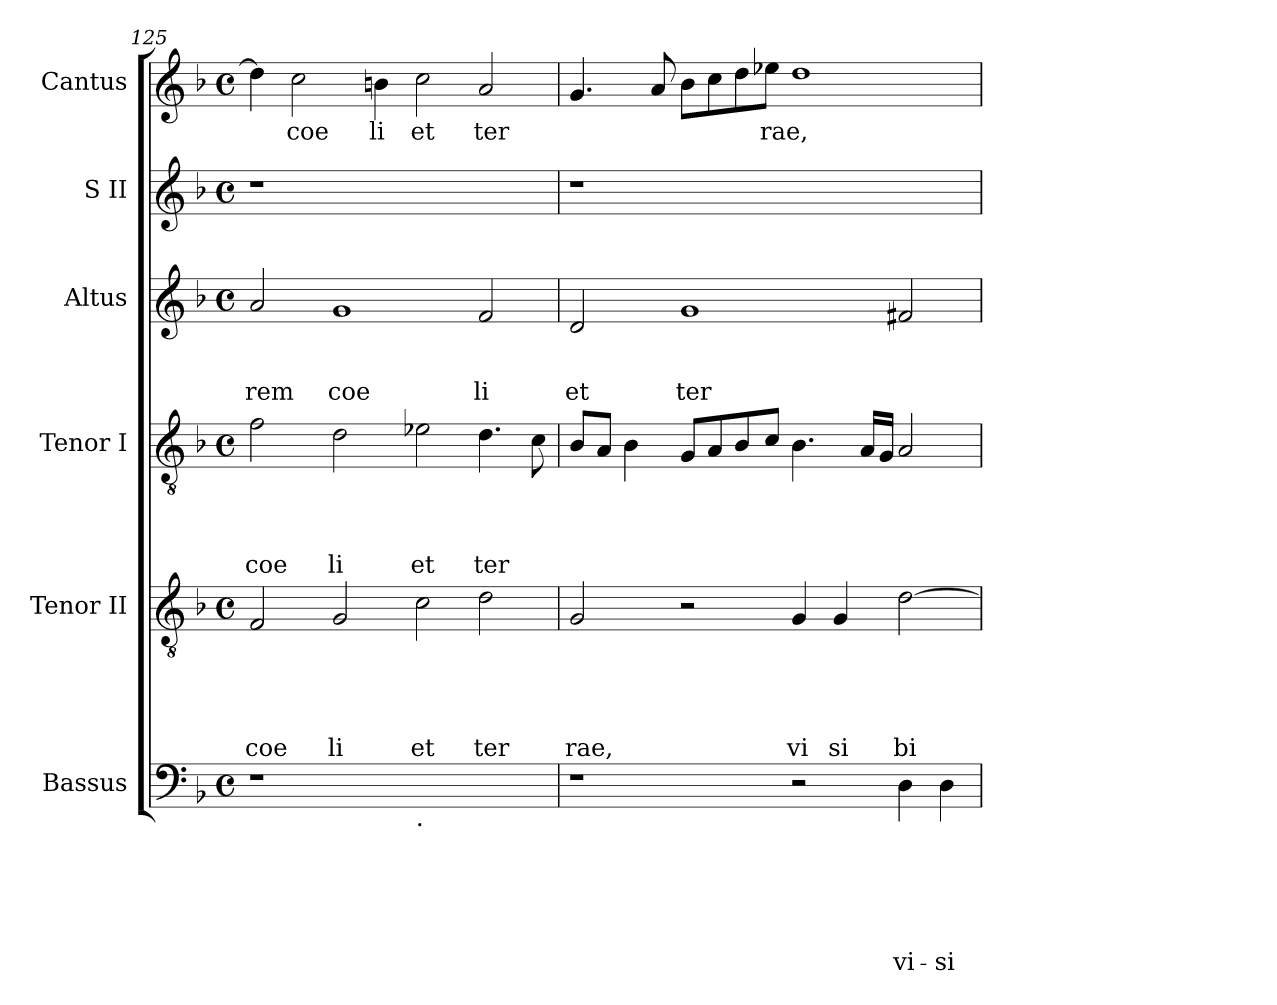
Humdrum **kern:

**kern	**text	**text	**text	**text	**text	**text	**kern	**text	**text	**text	**text	**text	**kern	**text	**text	**text	**text	**kern	**text	**text	**text	**kern	**kern	**text
*part6	*part6	*part6	*part6	*part6	*part6	*part6	*part5	*part5	*part5	*part5	*part5	*part5	*part4	*part4	*part4	*part4	*part4	*part3	*part3	*part3	*part3	*part2	*part1	*part1
*staff6	*staff6	*staff6	*staff6	*staff6	*staff6	*staff6	*staff5	*staff5	*staff5	*staff5	*staff5	*staff5	*staff4	*staff4	*staff4	*staff4	*staff4	*staff3	*staff3	*staff3	*staff3	*staff2	*staff1	*staff1
*I"Bassus	*	*	*	*	*	*	*I"Tenor II	*	*	*	*	*	*I"Tenor I	*	*	*	*	*I"Altus	*	*	*	*I"S II	*I"Cantus	*
*I'B	*	*	*	*	*	*	*I'T II	*	*	*	*	*	*I'T I	*	*	*	*	*I'A	*	*	*	*	*	*
*clefF4	*	*	*	*	*	*	*clefGv2	*	*	*	*	*	*clefGv2	*	*	*	*	*clefG2	*	*	*	*clefG2	*clefG2	*
*k[b-]	*	*	*	*	*	*	*k[b-]	*	*	*	*	*	*k[b-]	*	*	*	*	*k[b-]	*	*	*	*k[b-]	*k[b-]	*
*F:	*	*	*	*	*	*	*F:	*	*	*	*	*	*F:	*	*	*	*	*F:	*	*	*	*F:	*F:	*
*M4/4	*	*	*	*	*	*	*M4/4	*	*	*	*	*	*M4/4	*	*	*	*	*M4/4	*	*	*	*M4/4	*M4/4	*
*met(c)	*	*	*	*	*	*	*met(c)	*	*	*	*	*	*met(c)	*	*	*	*	*met(c)	*	*	*	*met(c)	*met(c)	*
=125	=125	=125	=125	=125	=125	=125	=125	=125	=125	=125	=125	=125	=125	=125	=125	=125	=125	=125	=125	=125	=125	=125	=125	=125
!	!	!	!	!	!	!	!	!	!	!	!	!LO:LY:b	!	!	!	!	!LO:LY:b	!	!	!	!LO:LY:b	!	!	!
1r	.	.	.	.	.	.	2F/	.	.	.	.	coe	2f\	.	.	.	coe	2a/	.	.	rem	1r	4dd\]	.
!	!	!	!	!	!	!	!	!	!	!	!	!	!	!	!	!	!	!	!	!	!	!	!	!LO:LY:b
.	.	.	.	.	.	.	.	.	.	.	.	.	.	.	.	.	.	.	.	.	.	.	2cc\	coe
!	!	!	!	!	!	!	!	!	!	!	!	!LO:LY:b	!	!	!	!	!LO:LY:b	!	!	!	!LO:LY:b	!	!	!
.	.	.	.	.	.	.	2G/	.	.	.	.	li	2d\	.	.	.	li	1g	.	.	coe	.	.	.
!	!	!	!	!	!	!	!	!	!	!	!	!	!	!	!	!	!	!	!	!	!	!	!	!LO:LY:b
.	.	.	.	.	.	.	.	.	.	.	.	.	.	.	.	.	.	.	.	.	.	.	4bn\	li
!LO:TX:b:t=.	!	!	!	!	!	!	!	!	!	!	!	!	!	!	!	!	!	!	!	!	!	!	!	!
!	!	!	!	!	!	!	!	!	!	!	!	!LO:LY:b	!	!	!	!	!LO:LY:b	!	!	!	!	!	!	!LO:LY:b
1ryy	.	.	.	.	.	.	2c\	.	.	.	.	et	2e-X\	.	.	.	et	.	.	.	.	1ryy	2cc\	et
!	!	!	!	!	!	!	!	!	!	!	!	!LO:LY:b	!	!	!	!	!LO:LY:b	!	!	!	!LO:LY:b	!	!	!LO:LY:b
.	.	.	.	.	.	.	2d\	.	.	.	.	ter	4.d\	.	.	.	ter	2f/	.	.	li	.	2a/	ter
.	.	.	.	.	.	.	.	.	.	.	.	.	8c\	.	.	.	.	.	.	.	.	.	.	.
=126	=126	=126	=126	=126	=126	=126	=126	=126	=126	=126	=126	=126	=126	=126	=126	=126	=126	=126	=126	=126	=126	=126	=126	=126
!	!	!	!	!	!	!	!	!	!	!	!	!LO:LY:b	!	!	!	!	!	!	!	!	!LO:LY:b	!	!	!
1r	.	.	.	.	.	.	2G/	.	.	.	.	rae,	8B-/L	.	.	.	.	2d/	.	.	et	1r	4.g</	.
.	.	.	.	.	.	.	.	.	.	.	.	.	8A/J	.	.	.	.	.	.	.	.	.	.	.
.	.	.	.	.	.	.	.	.	.	.	.	.	4B-\	.	.	.	.	.	.	.	.	.	.	.
.	.	.	.	.	.	.	.	.	.	.	.	.	.	.	.	.	.	.	.	.	.	.	8a/	.
!	!	!	!	!	!	!	!	!	!	!	!	!	!	!	!	!	!	!	!	!	!LO:LY:b	!	!	!
.	.	.	.	.	.	.	2r	.	.	.	.	.	8G/L	.	.	.	.	1g	.	.	ter	.	8b-\L	.
.	.	.	.	.	.	.	.	.	.	.	.	.	8A/	.	.	.	.	.	.	.	.	.	8cc\	.
.	.	.	.	.	.	.	.	.	.	.	.	.	8B-/	.	.	.	.	.	.	.	.	.	8dd\	.
!	!	!	!	!	!	!	!	!	!	!	!	!	!	!	!	!	!	!	!	!	!	!	!	!LO:LY:b
.	.	.	.	.	.	.	.	.	.	.	.	.	8c/J	.	.	.	.	.	.	.	.	.	8ee-\J	rae,
!	!	!	!	!	!	!	!	!	!	!	!	!LO:LY:b	!	!	!	!	!	!	!	!	!	!	!	!
2r	.	.	.	.	.	.	4G/	.	.	.	.	vi	4.B-\	.	.	.	.	.	.	.	.	1ryy	1dd	.
!	!	!	!	!	!	!	!	!	!	!	!	!LO:LY:b	!	!	!	!	!	!	!	!	!	!	!	!
.	.	.	.	.	.	.	4G/	.	.	.	.	si	.	.	.	.	.	.	.	.	.	.	.	.
.	.	.	.	.	.	.	.	.	.	.	.	.	16A/LL	.	.	.	.	.	.	.	.	.	.	.
.	.	.	.	.	.	.	.	.	.	.	.	.	16G/JJ	.	.	.	.	.	.	.	.	.	.	.
!	!	!	!	!	!	!LO:LY:b	!	!	!	!	!	!LO:LY:b	!	!	!	!	!	!	!	!	!	!	!	!
4D\	.	.	.	.	.	vi-	[<2d\	.	.	.	.	bi	2A/	.	.	.	.	2f#X/	.	.	.	.	.	.
!	!	!	!	!	!	!LO:LY:b	!	!	!	!	!	!	!	!	!	!	!	!	!	!	!	!	!	!
4D\	.	.	.	.	.	-si-	.	.	.	.	.	.	.	.	.	.	.	.	.	.	.	.	.	.
=	=	=	=	=	=	=	=	=	=	=	=	=	=	=	=	=	=	=	=	=	=	=	=	=
*-	*-	*-	*-	*-	*-	*-	*-	*-	*-	*-	*-	*-	*-	*-	*-	*-	*-	*-	*-	*-	*-	*-	*-	*-
